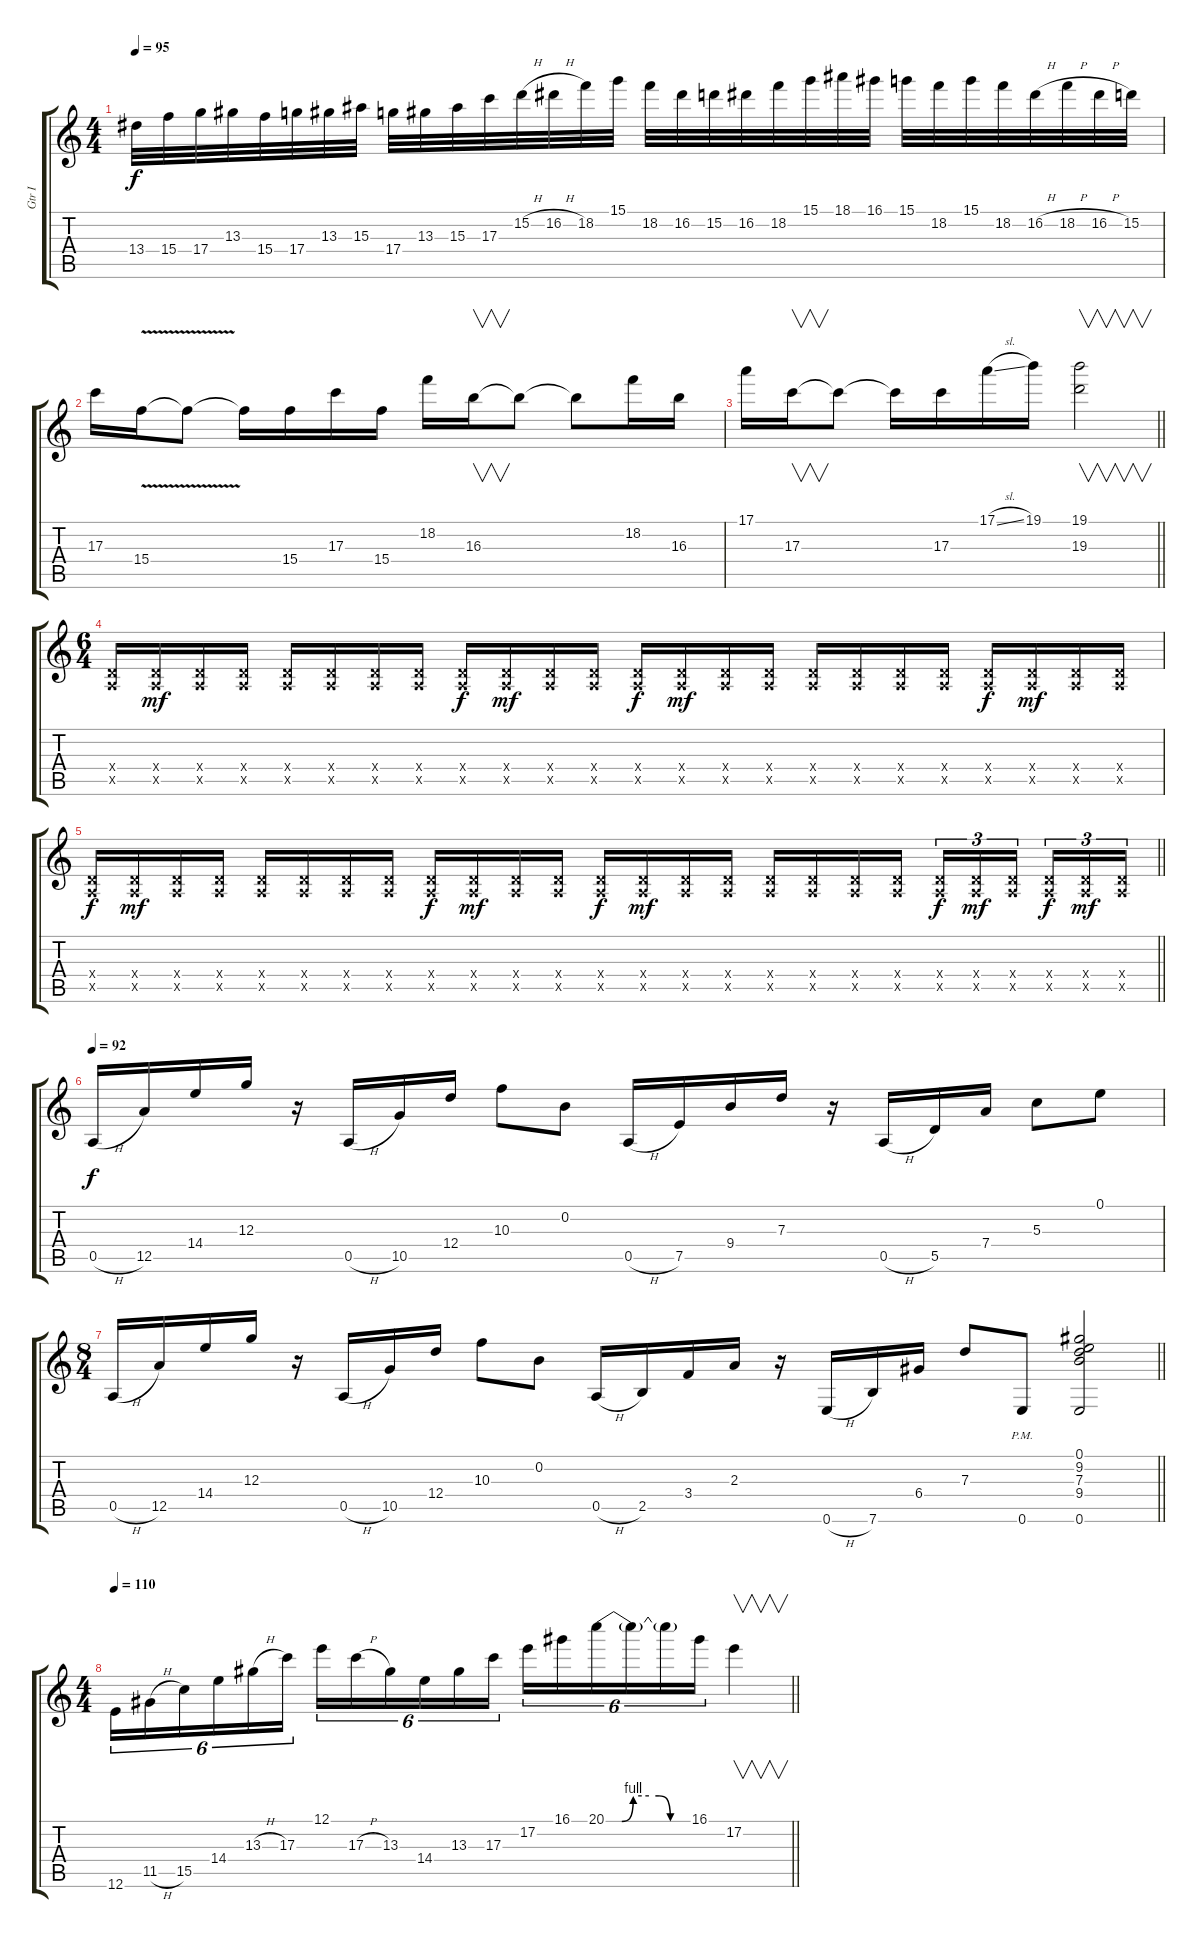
\track ("Gtr I" "Gtr I") {instrument electricguitarclean}
\staff {score tabs}
\tuning (E4 B3 G3 D3 A2 E2) {hide}
\ts (4 4)
\tempo 95
\clef g2
\ks c
13.4.32{dy f} 15.4.32 17.4.32 13.3.32 15.4.32 17.4.32 13.3.32 15.3.32 17.4.32 13.3.32 15.3.32 17.3.32 15.2{h}.32 16.2{h}.32 18.2.32 15.1.32 18.2.32 16.2.32 15.2.32 16.2.32 18.2.32 15.1.32 18.1.32 16.1.32 15.1.32 18.2.32 15.1.32 18.2.32 16.2{h}.32 18.2{h}.32 16.2{h}.32 15.2.32 |
17.3.16 15.4{v}.16 15.4{t}.8 15.4{t}.16 15.4.16 17.3.16 15.4.16 18.2.16 16.3.16{v} 16.3{t}.8 16.3{t}.8 18.2.16 16.3.16 |
\barLineRight lightlight
17.1.16 17.3.16{v} 17.3{t}.8 17.3{t}.16 17.3.16 17.1{sl}.16 19.1.16 (19.1 19.3).2{v} |
\ts (6 4)
(0.4{x} 0.5{x}).16 (0.4{x} 0.5{x}).16{dy mf} (0.4{x} 0.5{x}).16 (0.4{x} 0.5{x}).16 (0.4{x} 0.5{x}).16 (0.4{x} 0.5{x}).16 (0.4{x} 0.5{x}).16 (0.4{x} 0.5{x}).16 (0.4{x} 0.5{x}).16{dy f} (0.4{x} 0.5{x}).16{dy mf} (0.4{x} 0.5{x}).16 (0.4{x} 0.5{x}).16 (0.4{x} 0.5{x}).16{dy f} (0.4{x} 0.5{x}).16{dy mf} (0.4{x} 0.5{x}).16 (0.4{x} 0.5{x}).16 (0.4{x} 0.5{x}).16 (0.4{x} 0.5{x}).16 (0.4{x} 0.5{x}).16 (0.4{x} 0.5{x}).16 (0.4{x} 0.5{x}).16{dy f} (0.4{x} 0.5{x}).16{dy mf} (0.4{x} 0.5{x}).16 (0.4{x} 0.5{x}).16 |
\barLineRight lightlight
(0.4{x} 0.5{x}).16{dy f} (0.4{x} 0.5{x}).16{dy mf} (0.4{x} 0.5{x}).16 (0.4{x} 0.5{x}).16 (0.4{x} 0.5{x}).16 (0.4{x} 0.5{x}).16 (0.4{x} 0.5{x}).16 (0.4{x} 0.5{x}).16 (0.4{x} 0.5{x}).16{dy f} (0.4{x} 0.5{x}).16{dy mf} (0.4{x} 0.5{x}).16 (0.4{x} 0.5{x}).16 (0.4{x} 0.5{x}).16{dy f} (0.4{x} 0.5{x}).16{dy mf} (0.4{x} 0.5{x}).16 (0.4{x} 0.5{x}).16 (0.4{x} 0.5{x}).16 (0.4{x} 0.5{x}).16 (0.4{x} 0.5{x}).16 (0.4{x} 0.5{x}).16 (0.4{x} 0.5{x}).16{tu (3 2) dy f} (0.4{x} 0.5{x}).16{tu (3 2) dy mf} (0.4{x} 0.5{x}).16{tu (3 2)} (0.4{x} 0.5{x}).16{tu (3 2) dy f} (0.4{x} 0.5{x}).16{tu (3 2) dy mf} (0.4{x} 0.5{x}).16{tu (3 2)} |
\tempo 92
0.5{h}.16{dy f instrument electricguitarclean} 12.5.16 14.4.16 12.3.16 r.16 0.5{h}.16 10.5.16 12.4.16 10.3.8 0.2.8 0.5{h}.16 7.5.16 9.4.16 7.3.16 r.16 0.5{h}.16 5.5.16 7.4.16 5.3.8 0.1.8 |
\ts (8 4)
\barLineRight lightlight
0.5{h}.16 12.5.16 14.4.16 12.3.16 r.16 0.5{h}.16 10.5.16 12.4.16 10.3.8 0.2.8 0.5{h}.16 2.5.16 3.4.16 2.3.16 r.16 0.6{h}.16 7.6.16 6.4.16 7.3.8 0.6{pm}.8 (0.1 9.2 7.3 9.4 0.6).2 |
\ts (4 4)
\tempo 110
\barLineRight lightlight
12.6.16{tu (6 4) instrument overdrivenguitar} 11.5{h}.16{tu (6 4)} 15.5.16{tu (6 4)} 14.4.16{tu (6 4)} 13.3{h}.16{tu (6 4)} 17.3.16{tu (6 4)} 12.1.16{tu (6 4)} 17.3{h}.16{tu (6 4)} 13.3.16{tu (6 4)} 14.4.16{tu (6 4)} 13.3.16{tu (6 4)} 17.3.16{tu (6 4)} 17.2.16{tu (6 4)} 16.1.16{tu (6 4)} 20.1{be (custom 0 0 11 0 19 4 30 4 37 4 45 0 60 0)}.16{tu (6 4)} 20.1{t}.16{tu (6 4)} 20.1{t}.16{tu (6 4)} 16.1.16{tu (6 4)} 17.2.4{v}
